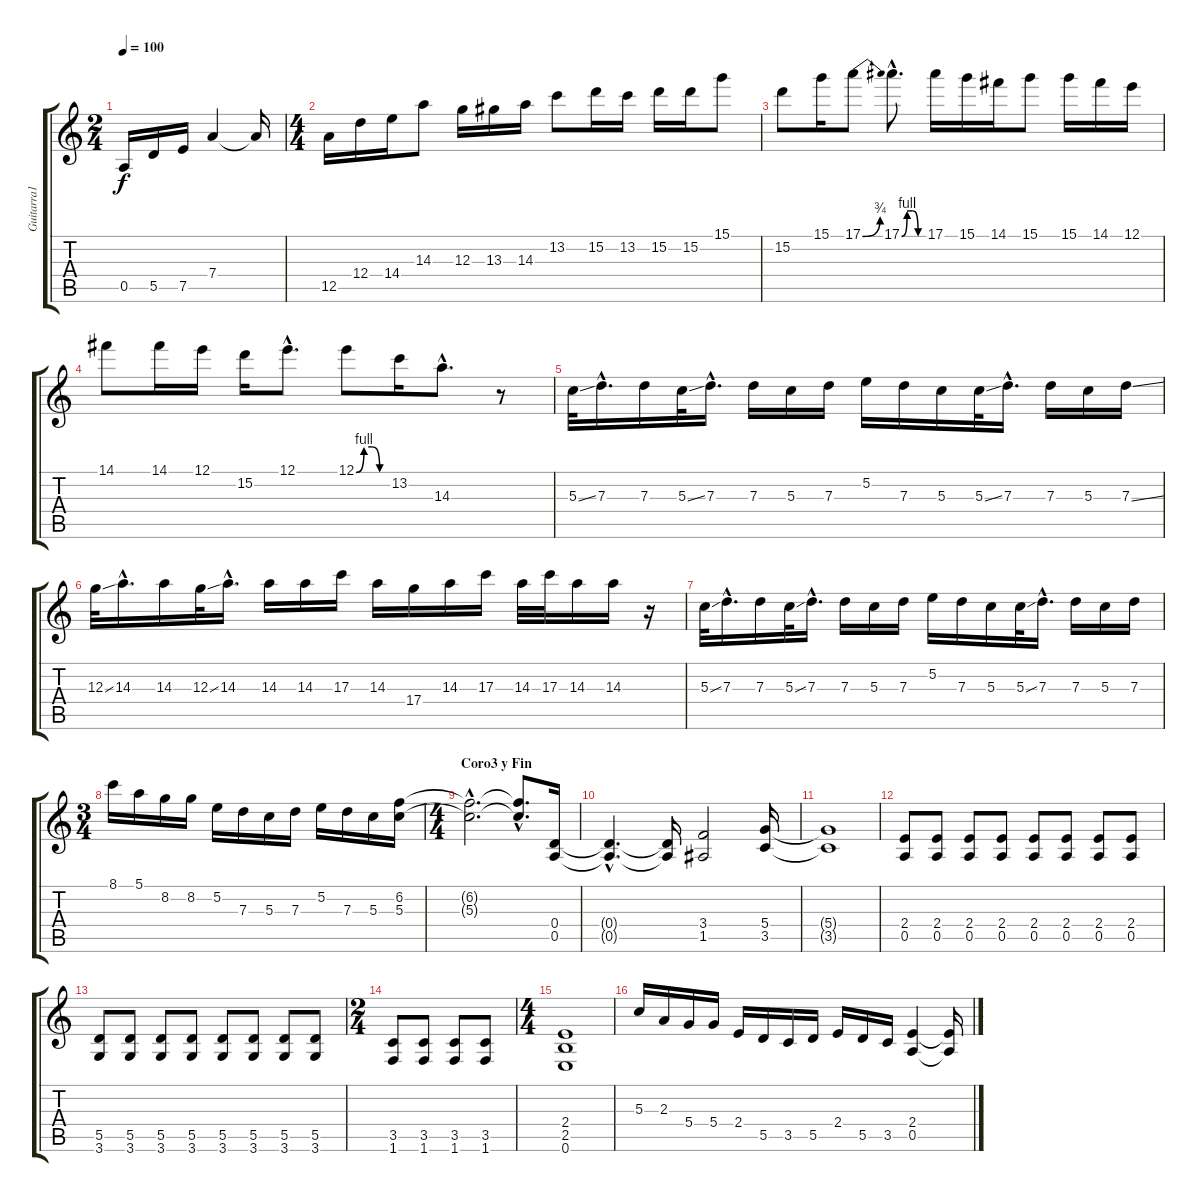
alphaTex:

\track ("Guitarra1" "Guitarra1") {instrument overdrivenguitar}
\staff {score tabs}
\tuning (E4 B3 G3 D3 A2 E2) {hide}
\ts (2 4)
\tempo 100
\clef g2
\ks c
0.5.16{dy f} 5.5.16 7.5.16 7.4.4 7.4{t}.16 |
\ts (4 4)
12.5.16 12.4.16 14.4.16 14.3.8 12.3.16 13.3.16 14.3.16 13.2.8 15.2.16 13.2.16 15.2.16 15.2.16 15.1.8 |
15.2.8 15.1.16 17.1{be (bend 0 0 60 3)}.8 17.1{be (custom 0 0 15 4 30 4 45 0 60 0) hac}.8{d} 17.1.16 15.1.16 14.1.16 15.1.8 15.1.16 14.1.16 12.1.16 |
14.1.8 14.1.16 12.1.16 15.2.16 12.1{hac}.8{d} 12.1{be (custom 0 0 15 4 30 4 45 0 60 0)}.8 13.2.16 14.3{hac}.8{d} r.8 |
5.3{ss}.32 7.3{hac}.16{d} 7.3.16 5.3{ss}.32 7.3{hac}.16{d} 7.3.16 5.3.16 7.3.16 5.2.16 7.3.16 5.3.16 5.3{ss}.32 7.3{hac}.16{d} 7.3.16 5.3.16 7.3{ss}.16 |
12.3{ss}.32 14.3{hac}.16{d} 14.3.16 12.3{ss}.32 14.3{hac}.16{d} 14.3.16 14.3.16 17.3.16 14.3.16 17.4.16 14.3.16 17.3.16 14.3.32 17.3.32 14.3.16 14.3.16 r.16 |
5.3{ss}.32 7.3{hac}.16{d} 7.3.16 5.3{ss}.32 7.3{hac}.16{d} 7.3.16 5.3.16 7.3.16 5.2.16 7.3.16 5.3.16 5.3{ss}.32 7.3{hac}.16{d} 7.3.16 5.3.16 7.3.16 |
\ts (3 4)
8.1.16 5.1.16 8.2.16 8.2.16 5.2.16 7.3.16 5.3.16 7.3.16 5.2.16 7.3.16 5.3.16 (6.2 5.3).16 |
\ts (4 4)
\section ("" "Coro3 y Fin")
(6.2{hac t} 5.3{hac t}).2{d} (6.2{hac t} 5.3{hac t}).8{d} (0.4 0.5).16 |
(0.4{hac t} 0.5{hac t}).4{d} (0.4{t} 0.5{t}).16 (3.4 1.5).2 (5.4 3.5).16 |
(5.4{t} 3.5{t}).1 |
(2.4 0.5).8 (2.4 0.5).8 (2.4 0.5).8 (2.4 0.5).8 (2.4 0.5).8 (2.4 0.5).8 (2.4 0.5).8 (2.4 0.5).8 |
(5.5 3.6).8 (5.5 3.6).8 (5.5 3.6).8 (5.5 3.6).8 (5.5 3.6).8 (5.5 3.6).8 (5.5 3.6).8 (5.5 3.6).8 |
\ts (2 4)
(3.5 1.6).8 (3.5 1.6).8 (3.5 1.6).8 (3.5 1.6).8 |
\ts (4 4)
(2.4 2.5 0.6).1 |
5.3.16 2.3.16 5.4.16 5.4.16 2.4.16 5.5.16 3.5.16 5.5.16 2.4.16 5.5.16 3.5.16 (2.4 0.5).4 (2.4{t} 0.5{t}).16
